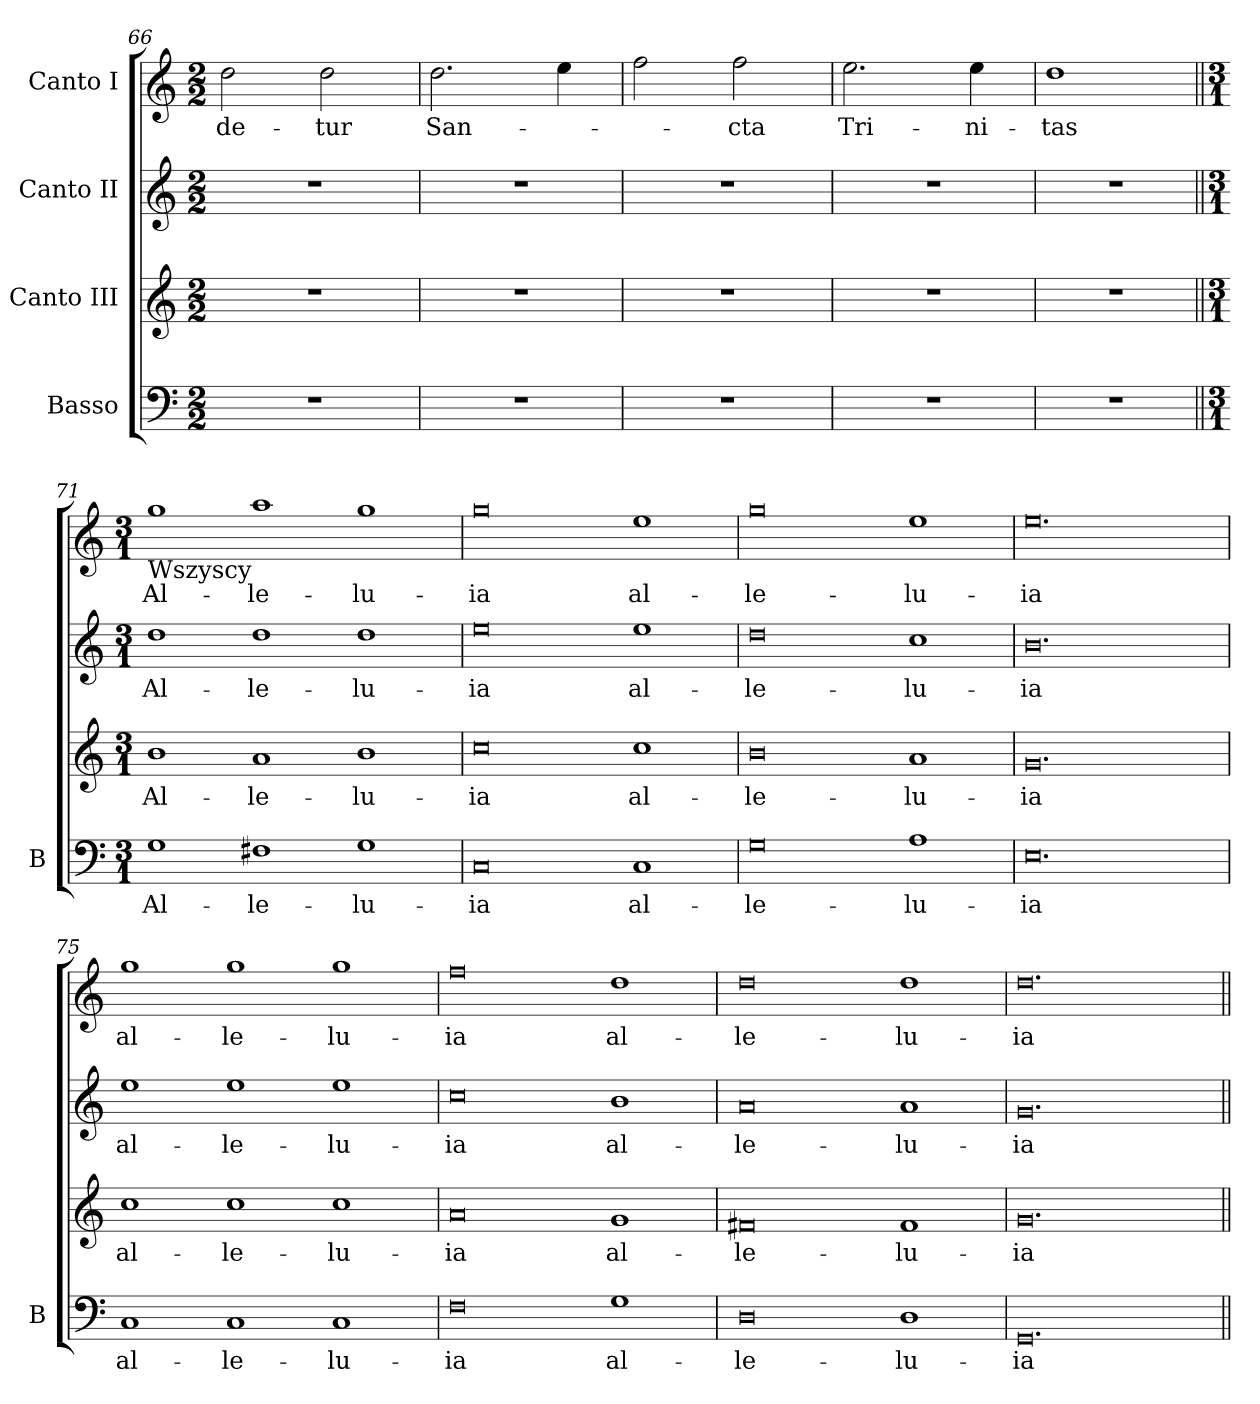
**kern	**text	**kern	**text	**kern	**text	**kern	**text
*part4	*part4	*part3	*part3	*part2	*part2	*part1	*part1
*staff4	*staff4	*staff3	*staff3	*staff2	*staff2	*staff1	*staff1
*I"Basso	*	*I"Canto III	*	*I"Canto II	*	*I"Canto I	*
*I'B	*	*	*	*	*	*	*
*clefF4	*	*clefG2	*	*clefG2	*	*clefG2	*
*k[]	*	*k[]	*	*k[]	*	*k[]	*
*M2/2	*	*M2/2	*	*M2/2	*	*M2/2	*
=66	=66	=66	=66	=66	=66	=66	=66
1r	.	1r	.	1r	.	2dd\	-de-
.	.	.	.	.	.	2dd\	-tur
=67	=67	=67	=67	=67	=67	=67	=67
1r	.	1r	.	1r	.	2.dd\	San-
.	.	.	.	.	.	4ee\	.
=68	=68	=68	=68	=68	=68	=68	=68
1r	.	1r	.	1r	.	2ff\	.
.	.	.	.	.	.	2ff\	-cta
=69	=69	=69	=69	=69	=69	=69	=69
1r	.	1r	.	1r	.	2.ee\	Tri-
.	.	.	.	.	.	4ee\	-ni-
=70	=70	=70	=70	=70	=70	=70	=70
1r	.	1r	.	1r	.	1dd	-tas
=71||	=71||	=71||	=71||	=71||	=71||	=71||	=71||
*M3/1	*	*M3/1	*	*M3/1	*	*M3/1	*
!	!	!	!	!	!	!LO:TX:b:t=Wszyscy	!
1G	Al-	1b	Al-	1dd	Al-	1gg	Al-
1F#X	-le-	1a	-le-	1dd	-le-	1aa	-le-
1G	-lu-	1b	-lu-	1dd	-lu-	1gg	-lu-
=72	=72	=72	=72	=72	=72	=72	=72
0C	-ia	0cc	-ia	0ee	-ia	0gg	-ia
1C	al-	1cc	al-	1ee	al-	1ee	al-
=73	=73	=73	=73	=73	=73	=73	=73
0G	-le-	0b	-le-	0dd	-le-	0gg	-le-
1A	-lu-	1a	-lu-	1cc	-lu-	1ee	-lu-
=74	=74	=74	=74	=74	=74	=74	=74
0.E	-ia	0.g	-ia	0.b	-ia	0.ee	-ia
=75	=75	=75	=75	=75	=75	=75	=75
1C	al-	1cc	al-	1ee	al-	1gg	al-
1C	-le-	1cc	-le-	1ee	-le-	1gg	-le-
1C	-lu-	1cc	-lu-	1ee	-lu-	1gg	-lu-
=76	=76	=76	=76	=76	=76	=76	=76
0F	-ia	0a	-ia	0cc	-ia	0ff	-ia
1G	al-	1g	al-	1b	al-	1dd	al-
=77	=77	=77	=77	=77	=77	=77	=77
0D	-le-	0f#X	-le-	0a	-le-	0dd	-le-
1D	-lu-	1f#	-lu-	1a	-lu-	1dd	-lu-
=78	=78	=78	=78	=78	=78	=78	=78
0.GG	-ia	0.g	-ia	0.g	-ia	0.dd	-ia
=||	=||	=||	=||	=||	=||	=||	=||
*-	*-	*-	*-	*-	*-	*-	*-
